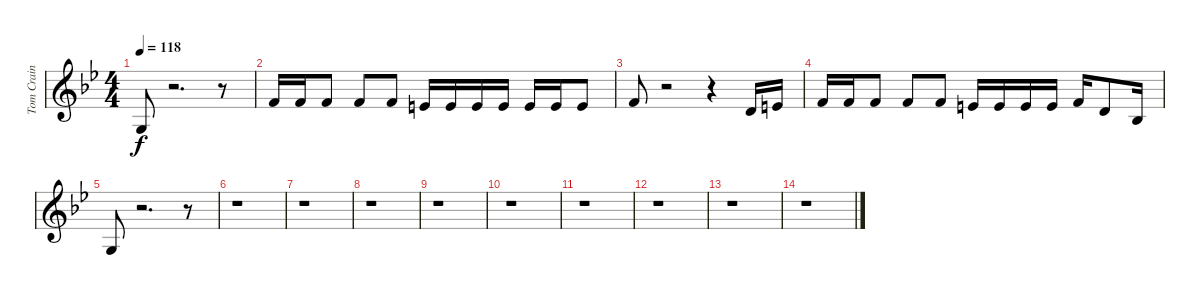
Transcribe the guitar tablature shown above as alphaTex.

\track ("Tom Crain Vocals" "Tom Crain ") {instrument violin}
\staff {score}
\tuning (E4 B3 G3 D3 A2 E2) {hide}
\ts (4 4)
\tempo 118
\clef g2
\ks gminor
5.4.8{dy f} r.2{d} r.8 |
6.2.16 6.2.16 6.2.8 6.2.8 6.2.8 5.2.16 5.2.16 5.2.16 5.2.16 5.2.16 5.2.16 5.2.8 |
6.2.8 r.2 r.4 3.2.16 5.2.16 |
6.2.16 6.2.16 6.2.8 6.2.8 6.2.8 5.2.16 5.2.16 5.2.16 5.2.16 6.2.16 3.2.8 3.3.16 |
5.4.8 r.2{d} r.8 |
r.1 |
r.1 |
r.1 |
r.1 |
r.1 |
r.1 |
r.1 |
r.1 |
r.1
